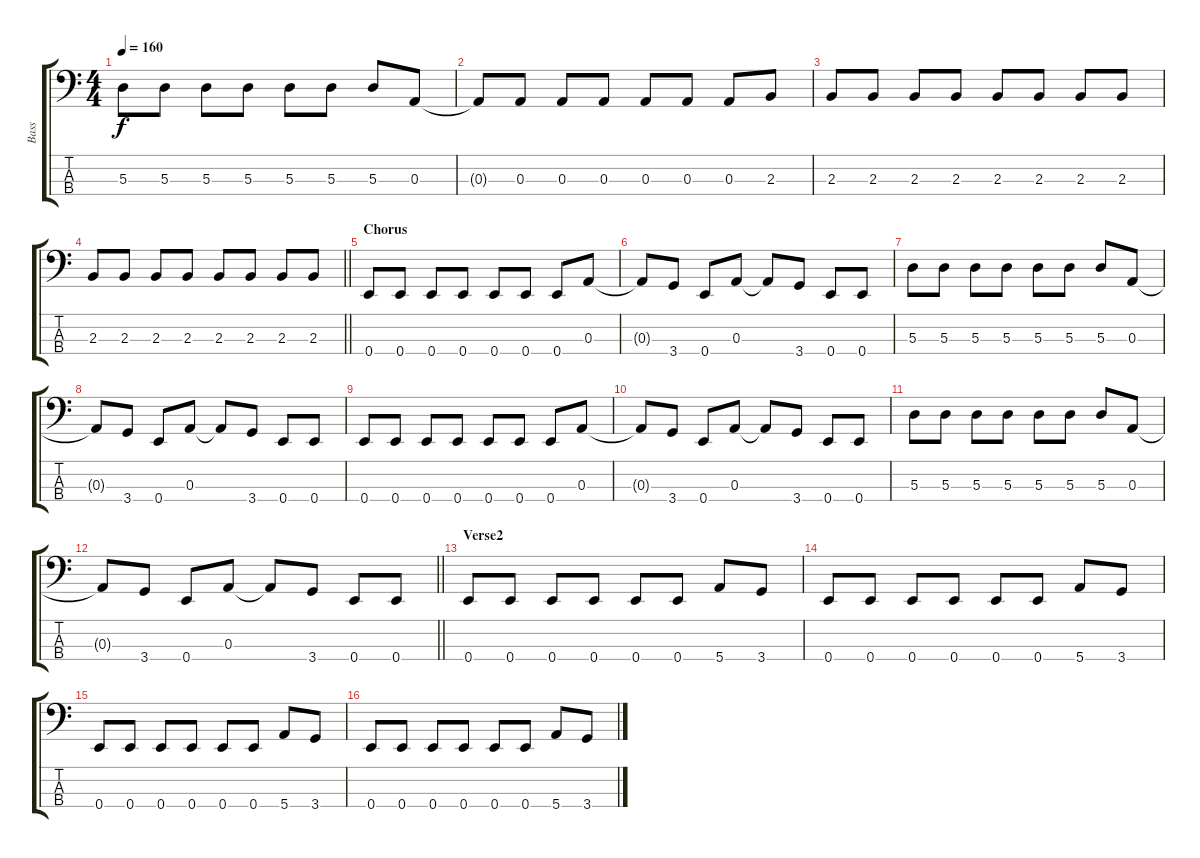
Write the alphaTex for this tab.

\track ("Bass" "Bass") {instrument electricbassfinger}
\staff {score tabs}
\tuning (G2 D2 A1 E1) {hide}
\ts (4 4)
\tempo 160
\clef f4
\ks c
5.3.8{dy f} 5.3.8 5.3.8 5.3.8 5.3.8 5.3.8 5.3.8 0.3.8 |
0.3{t}.8 0.3.8 0.3.8 0.3.8 0.3.8 0.3.8 0.3.8 2.3.8 |
2.3.8 2.3.8 2.3.8 2.3.8 2.3.8 2.3.8 2.3.8 2.3.8 |
\barLineRight lightlight
2.3.8 2.3.8 2.3.8 2.3.8 2.3.8 2.3.8 2.3.8 2.3.8 |
\section ("" "Chorus")
0.4.8 0.4.8 0.4.8 0.4.8 0.4.8 0.4.8 0.4.8 0.3.8 |
0.3{t}.8 3.4.8 0.4.8 0.3.8 0.3{t}.8 3.4.8 0.4.8 0.4.8 |
5.3.8 5.3.8 5.3.8 5.3.8 5.3.8 5.3.8 5.3.8 0.3.8 |
0.3{t}.8 3.4.8 0.4.8 0.3.8 0.3{t}.8 3.4.8 0.4.8 0.4.8 |
0.4.8 0.4.8 0.4.8 0.4.8 0.4.8 0.4.8 0.4.8 0.3.8 |
0.3{t}.8 3.4.8 0.4.8 0.3.8 0.3{t}.8 3.4.8 0.4.8 0.4.8 |
5.3.8 5.3.8 5.3.8 5.3.8 5.3.8 5.3.8 5.3.8 0.3.8 |
\barLineRight lightlight
0.3{t}.8 3.4.8 0.4.8 0.3.8 0.3{t}.8 3.4.8 0.4.8 0.4.8 |
\section ("" "Verse2")
0.4.8 0.4.8 0.4.8 0.4.8 0.4.8 0.4.8 5.4.8 3.4.8 |
0.4.8 0.4.8 0.4.8 0.4.8 0.4.8 0.4.8 5.4.8 3.4.8 |
0.4.8 0.4.8 0.4.8 0.4.8 0.4.8 0.4.8 5.4.8 3.4.8 |
0.4.8 0.4.8 0.4.8 0.4.8 0.4.8 0.4.8 5.4.8 3.4.8
